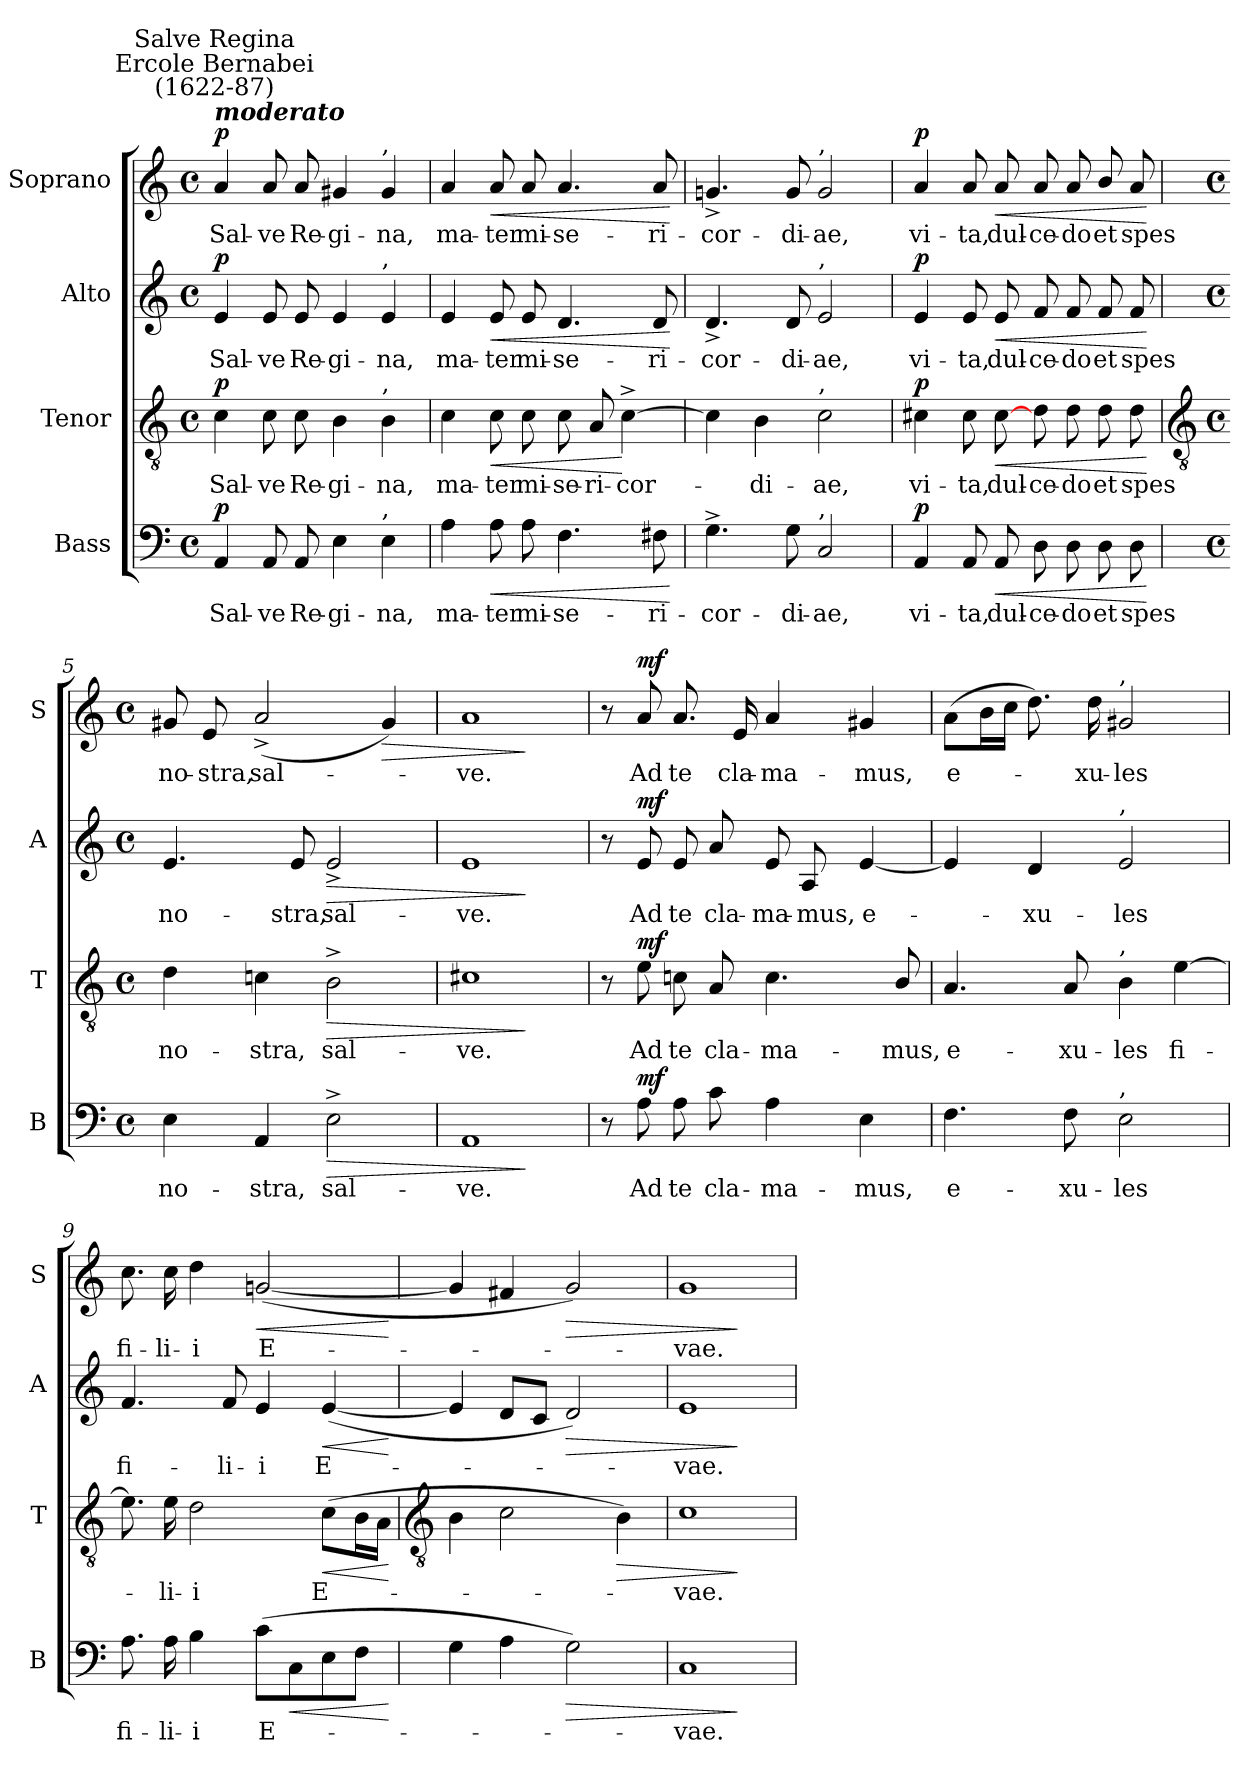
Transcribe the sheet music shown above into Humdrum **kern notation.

**kern	**text	**dynam	**kern	**text	**dynam	**kern	**text	**dynam	**kern	**text	**dynam
*part4	*part4	*part4	*part3	*part3	*part3	*part2	*part2	*part2	*part1	*part1	*part1
*staff4	*staff4	*staff4	*staff3	*staff3	*staff3	*staff2	*staff2	*staff2	*staff1	*staff1	*staff1
*I"Bass	*	*	*I"Tenor	*	*	*I"Alto	*	*	*I"Soprano	*	*
*I'B	*	*	*I'T	*	*	*I'A	*	*	*I'S	*	*
*clefF4	*	*	*clefGv2	*	*	*clefG2	*	*	*clefG2	*	*
*k[]	*	*	*k[]	*	*	*k[]	*	*	*k[]	*	*
*C:	*	*	*C:	*	*	*C:	*	*	*C:	*	*
*M4/4	*	*	*M4/4	*	*	*M4/4	*	*	*M4/4	*	*
*met(c)	*	*	*met(c)	*	*	*met(c)	*	*	*met(c)	*	*
=1	=1	=1	=1	=1	=1	=1	=1	=1	=1	=1	=1
!	!	!	!	!	!	!	!	!	!LO:TX:a:Bi:t=moderato	!	!
!	!	!	!	!	!	!	!	!	!LO:TX:a:cj:t=Ercole Bernabei\n(1622-87)	!	!
!	!	!	!	!	!	!	!	!	!LO:TX:a:cj:t=Salve Regina	!	!
!	!LO:LY:b	!LO:DY:b	!	!LO:LY:b	!LO:DY:b	!	!LO:LY:b	!LO:DY:b	!	!LO:LY:b	!LO:DY:b
4AA	Sal-	p	4c	Sal-	p	4e	Sal-	p	4a	Sal-	p
!	!LO:LY:b	!	!	!LO:LY:b	!	!	!LO:LY:b	!	!	!LO:LY:b	!
8AA	-ve	.	8c	-ve	.	8e	-ve	.	8a	-ve	.
!	!LO:LY:b	!	!	!LO:LY:b	!	!	!LO:LY:b	!	!	!LO:LY:b	!
8AA	Re-	.	8c	Re-	.	8e	Re-	.	8a	Re-	.
!	!LO:LY:b	!	!	!LO:LY:b	!	!	!LO:LY:b	!	!	!LO:LY:b	!
4E	-gi-	.	4B	-gi-	.	4e	-gi-	.	4g#X	-gi-	.
!	!	!	!	!	!	!	!	!	!LO:TX:a:t=,	!	!
!	!	!	!	!	!	!LO:TX:a:t=,	!	!	!	!	!
!	!	!	!LO:TX:a:t=,	!	!	!	!	!	!	!	!
!LO:TX:a:t=,	!	!	!	!	!	!	!	!	!	!	!
!	!LO:LY:b	!	!	!LO:LY:b	!	!	!LO:LY:b	!	!	!LO:LY:b	!
4E	-na,	.	4B	-na,	.	4e	-na,	.	4g#	-na,	.
=2	=2	=2	=2	=2	=2	=2	=2	=2	=2	=2	=2
!	!LO:LY:b	!	!	!LO:LY:b	!	!	!LO:LY:b	!	!	!LO:LY:b	!
4A	ma-	.	4c	ma-	.	4e	ma-	.	4a	ma-	.
!	!LO:LY:b	!LO:HP:b	!	!LO:LY:b	!LO:HP:b	!	!LO:LY:b	!LO:HP:b	!	!LO:LY:b	!LO:HP:b
8A	-ter	<	8c	-ter	<	8e	-ter	<	8a	-ter	<
!	!LO:LY:b	!	!	!LO:LY:b	!	!	!LO:LY:b	!	!	!LO:LY:b	!
8A	mi-	.	8c	mi-	.	8e	mi-	.	8a	mi-	.
!	!LO:LY:b	!	!	!LO:LY:b	!	!	!LO:LY:b	!	!	!LO:LY:b	!
4.F	-se-	.	8c	-se-	.	4.d	-se--	.	4.a	-se-	.
!	!	!	!	!LO:LY:b	!	!	!	!	!	!	!
.	.	.	8A	-ri-	.	.	.	.	.	.	.
!	!	!	!	!LO:LY:b	!	!	!	!	!	!	!
.	.	.	[4c^	-cor-	[	.	.	.	.	.	.
!	!LO:LY:b	!	!	!	!	!	!LO:LY:b	!	!	!LO:LY:b	!
8F#X	-ri-	.	.	.	.	8d	-ri-	.	8a	-ri-	.
.	.	[	.	.	.	.	.	[	.	.	[
=3	=3	=3	=3	=3	=3	=3	=3	=3	=3	=3	=3
!	!LO:LY:b	!	!	!	!	!	!LO:LY:b	!	!	!LO:LY:b	!
4.G^	-cor-	.	4c]	.	.	4.d^	-cor-	.	4.gn^	-cor-	.
!	!	!	!	!LO:LY:b	!	!	!	!	!	!	!
.	.	.	4B	di-	.	.	.	.	.	.	.
!	!LO:LY:b	!	!	!	!	!	!LO:LY:b	!	!	!LO:LY:b	!
8G	-di-	.	.	.	.	8d	-di-	.	8g	-di-	.
!	!	!	!	!	!	!	!	!	!LO:TX:a:t=,	!	!
!	!	!	!	!	!	!LO:TX:a:t=,	!	!	!	!	!
!	!	!	!LO:TX:a:t=,	!	!	!	!	!	!	!	!
!LO:TX:a:t=,	!	!	!	!	!	!	!	!	!	!	!
!	!LO:LY:b	!	!	!LO:LY:b	!	!	!LO:LY:b	!	!	!LO:LY:b	!
2C	-ae,	.	2c	-ae,	.	2e	-ae,	.	2g	-ae,	.
=4	=4	=4	=4	=4	=4	=4	=4	=4	=4	=4	=4
!	!LO:LY:b	!LO:DY:b	!	!LO:LY:b	!LO:DY:b	!	!LO:LY:b	!LO:DY:b	!	!LO:LY:b	!LO:DY:b
4AA	vi-	p	4c#X	vi-	p	4e	vi-	p	4a	vi-	p
!	!LO:LY:b	!	!	!LO:LY:b	!	!	!LO:LY:b	!	!	!LO:LY:b	!
8AA	-ta,	.	8c#	-ta,	.	8e	-ta,	.	8a	-ta,	.
!	!LO:LY:b	!LO:HP:b	!	!LO:LY:b	!LO:HP:b	!	!LO:LY:b	!LO:HP:b	!	!LO:LY:b	!LO:HP:b
8AA	dul-	<	[8c#	dul-	<	8e	dul-	<	8a	dul-	<
!	!LO:LY:b	!	!	!LO:LY:b	!	!	!LO:LY:b	!	!	!LO:LY:b	!
8D	-ce-	.	8d	-ce-	.	8f	-ce-	.	8a	-ce-	.
!	!LO:LY:b	!	!	!LO:LY:b	!	!	!LO:LY:b	!	!	!LO:LY:b	!
8D	-do	.	8d	-do	.	8f	-do	.	8a	-do	.
!	!LO:LY:b	!	!	!LO:LY:b	!	!	!LO:LY:b	!	!	!LO:LY:b	!
8D	et	.	8d	et	.	8f	et	.	8b/	et	.
!	!LO:LY:b	!	!	!LO:LY:b	!	!	!LO:LY:b	!	!	!LO:LY:b	!
8D	spes	.	8d	spes	.	8f	spes	.	8a	spes	.
.	.	[	.	.	[	.	.	[	.	.	[
!!LO:LB:g=z
=5	=5	=5	=5	=5	=5	=5	=5	=5	=5	=5	=5
*	*	*	*clefGv2	*	*	*	*	*	*	*	*
*M4/4	*	*	*M4/4	*	*	*M4/4	*	*	*M4/4	*	*
*met(c)	*	*	*met(c)	*	*	*met(c)	*	*	*met(c)	*	*
!	!LO:LY:b	!	!	!LO:LY:b	!	!	!LO:LY:b	!	!	!LO:LY:b	!
4E	no-	.	4d	no-	.	4.e	no-	.	8g#X	no-	.
!	!	!	!	!	!	!	!	!	!	!LO:LY:b	!
.	.	.	.	.	.	.	.	.	8e	-stra,	.
!	!LO:LY:b	!	!	!LO:LY:b	!	!	!	!	!	!LO:LY:b	!
4AA	-stra,	.	4cn	-stra,	.	.	.	.	(<2a^	sal-	.
!	!	!	!	!	!	!	!LO:LY:b	!	!	!	!
.	.	.	.	.	.	8e	-stra,	.	.	.	.
!	!LO:LY:b	!LO:HP:b	!	!LO:LY:b	!LO:HP:b	!	!LO:LY:b	!LO:HP:b	!	!	!
2E^	sal-	>	2B^	sal-	>	2e^	sal-	>	.	.	.
!	!	!	!	!	!	!	!	!	!	!	!LO:HP:b
.	.	.	.	.	.	.	.	.	4g#)	.	>
=6	=6	=6	=6	=6	=6	=6	=6	=6	=6	=6	=6
!	!LO:LY:b	!	!	!LO:LY:b	!	!	!LO:LY:b	!	!	!LO:LY:b	!
1AA	-ve.	.	1c#X	-ve.	.	1e	-ve.	.	1a	ve.	.
.	.	]	.	.	]	.	.	]	.	.	]
=7	=7	=7	=7	=7	=7	=7	=7	=7	=7	=7	=7
8r	.	.	8r	.	.	8r	.	.	8r	.	.
!	!LO:LY:b	!LO:DY:b	!	!LO:LY:b	!LO:DY:b	!	!LO:LY:b	!LO:DY:b	!	!LO:LY:b	!LO:DY:b
8A	Ad	mf	8e	Ad	mf	8e	Ad	mf	8a	Ad	mf
!	!LO:LY:b	!	!	!LO:LY:b	!	!	!LO:LY:b	!	!	!LO:LY:b	!
8A	te	.	8cn	te	.	8e	te	.	8.a	te	.
!	!LO:LY:b	!	!	!LO:LY:b	!	!	!LO:LY:b	!	!	!	!
8c	cla-	.	8A	cla-	.	8a	cla-	.	.	.	.
!	!	!	!	!	!	!	!	!	!	!LO:LY:b	!
.	.	.	.	.	.	.	.	.	16e	cla-	.
!	!LO:LY:b	!	!	!LO:LY:b	!	!	!LO:LY:b	!	!	!LO:LY:b	!
4A	-ma-	.	4.c	-ma-	.	8e	-ma-	.	4a	-ma-	.
!	!	!	!	!	!	!	!LO:LY:b	!	!	!	!
.	.	.	.	.	.	8A	-mus,	.	.	.	.
!	!LO:LY:b	!	!	!	!	!	!LO:LY:b	!	!	!LO:LY:b	!
4E	-mus,	.	.	.	.	[4e	e-	.	4g#X	-mus,	.
!	!	!	!	!LO:LY:b	!	!	!	!	!	!	!
.	.	.	8B/	-mus,	.	.	.	.	.	.	.
=8	=8	=8	=8	=8	=8	=8	=8	=8	=8	=8	=8
!	!LO:LY:b	!	!	!LO:LY:b	!	!	!	!	!	!LO:LY:b	!
4.F	e-	.	4.A	e-	.	4e]	.	.	(>8aL	e-	.
.	.	.	.	.	.	.	.	.	16bL	.	.
.	.	.	.	.	.	.	.	.	16ccJJ	.	.
!	!	!	!	!	!	!	!LO:LY:b	!	!	!	!
.	.	.	.	.	.	4d	xu-	.	8.dd)	.	.
!	!LO:LY:b	!	!	!LO:LY:b	!	!	!	!	!	!	!
8F	-xu-	.	8A	-xu-	.	.	.	.	.	.	.
!	!	!	!	!	!	!	!	!	!	!LO:LY:b	!
.	.	.	.	.	.	.	.	.	16dd	xu-	.
!	!	!	!	!	!	!	!	!	!LO:TX:a:t=,	!	!
!	!	!	!	!	!	!LO:TX:a:t=,	!	!	!	!	!
!	!	!	!LO:TX:a:t=,	!	!	!	!	!	!	!	!
!LO:TX:a:t=,	!	!	!	!	!	!	!	!	!	!	!
!	!LO:LY:b	!	!	!LO:LY:b	!	!	!LO:LY:b	!	!	!LO:LY:b	!
2E	-les	.	4B	-les	.	2e	-les	.	2g#X	-les	.
!	!	!	!	!LO:LY:b	!	!	!	!	!	!	!
.	.	.	[4e	fi-	.	.	.	.	.	.	.
=9	=9	=9	=9	=9	=9	=9	=9	=9	=9	=9	=9
!	!LO:LY:b	!	!	!	!	!	!LO:LY:b	!	!	!LO:LY:b	!
8.A	fi-	.	8.e]	.	.	4.f	fi-	.	8.cc	fi-	.
!	!LO:LY:b	!	!	!LO:LY:b	!	!	!	!	!	!LO:LY:b	!
16A	-li-	.	16e	li-	.	.	.	.	16cc	-li-	.
!	!LO:LY:b	!	!	!LO:LY:b	!	!	!	!	!	!LO:LY:b	!
4B	-i	.	2d	-i	.	.	.	.	4dd	-i	.
!	!	!	!	!	!	!	!LO:LY:b	!	!	!	!
.	.	.	.	.	.	8f	-li-	.	.	.	.
!	!LO:LY:b	!	!	!	!	!	!LO:LY:b	!	!	!LO:LY:b	!LO:HP:b
(>8cL	E-	.	.	.	.	4e	-i	.	(<[2gn	E-	<
!	!	!LO:HP:b	!	!	!	!	!	!	!	!	!
8C	.	<	.	.	.	.	.	.	.	.	.
!	!	!	!	!LO:LY:b	!LO:HP:b	!	!LO:LY:b	!LO:HP:b	!	!	!
8E	.	.	(>8cL	E-	<	(<[4e	E-	<	.	.	.
8FJ	.	.	16BL	.	.	.	.	.	.	.	.
.	.	.	16AJJ	.	.	.	.	.	.	.	.
.	.	[	.	.	[	.	.	[	.	.	[
!!LO:LB:g=z
=10	=10	=10	=10	=10	=10	=10	=10	=10	=10	=10	=10
*	*	*	*clefGv2	*	*	*	*	*	*	*	*
4G	.	.	4B	.	.	4e]	.	.	4g]	.	.
4A	.	.	2c	.	.	8dL	.	.	4f#X	.	.
.	.	.	.	.	.	8cJ	.	.	.	.	.
!	!	!LO:HP:b	!	!	!	!	!	!LO:HP:b	!	!	!LO:HP:b
2G)	.	>	.	.	.	2d)	.	>	2g)	.	>
!	!	!	!	!	!LO:HP:b	!	!	!	!	!	!
.	.	.	4B)	.	>	.	.	.	.	.	.
=11	=11	=11	=11	=11	=11	=11	=11	=11	=11	=11	=11
!	!LO:LY:b	!	!	!LO:LY:b	!	!	!LO:LY:b	!	!	!LO:LY:b	!
1C	vae.	.	1c	-vae.	.	1e	vae.	.	1g	vae.	.
.	.	]	.	.	]	.	.	]	.	.	]
=	=	=	=	=	=	=	=	=	=	=	=
*-	*-	*-	*-	*-	*-	*-	*-	*-	*-	*-	*-
